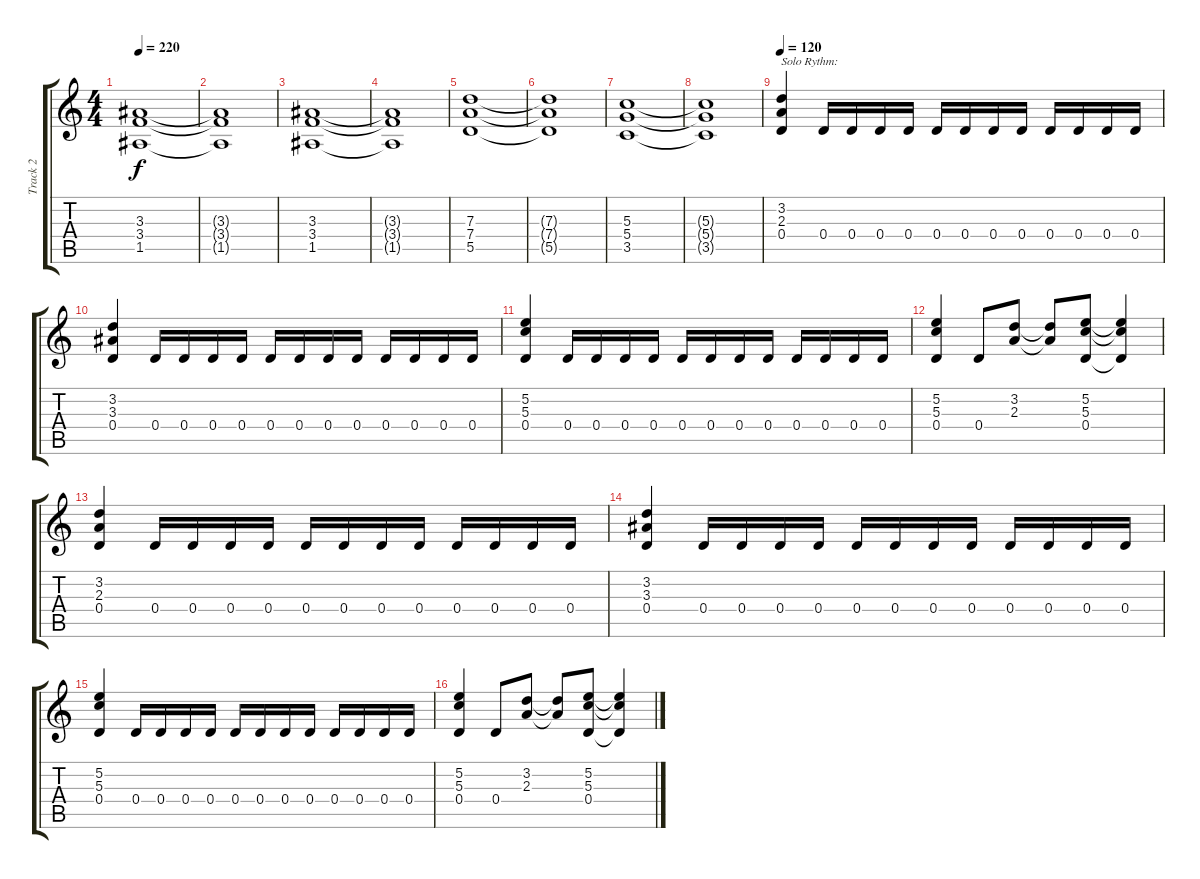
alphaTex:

\track ("Track 2" "Track 2") {instrument overdrivenguitar}
\staff {score tabs}
\tuning (E4 B3 G3 D3 A2 E2) {hide}
\ts (4 4)
\tempo 220
\clef g2
\ks c
(3.3 3.4 1.5).1{dy f} |
(3.3{t} 3.4{t} 1.5{t}).1 |
(3.3 3.4 1.5).1 |
(3.3{t} 3.4{t} 1.5{t}).1 |
(7.3 7.4 5.5).1 |
(7.3{t} 7.4{t} 5.5{t}).1 |
(5.3 5.4 3.5).1 |
(5.3{t} 5.4{t} 3.5{t}).1 |
\tempo 120
(3.2 2.3 0.4).4{txt "Solo Rythm:"} 0.4.16 0.4.16 0.4.16 0.4.16 0.4.16 0.4.16 0.4.16 0.4.16 0.4.16 0.4.16 0.4.16 0.4.16 |
(3.2 3.3 0.4).4 0.4.16 0.4.16 0.4.16 0.4.16 0.4.16 0.4.16 0.4.16 0.4.16 0.4.16 0.4.16 0.4.16 0.4.16 |
(5.2 5.3 0.4).4 0.4.16 0.4.16 0.4.16 0.4.16 0.4.16 0.4.16 0.4.16 0.4.16 0.4.16 0.4.16 0.4.16 0.4.16 |
(5.2 5.3 0.4).4 0.4.8 (3.2 2.3).8 (3.2{t} 2.3{t}).8 (5.2 5.3 0.4).8 (5.2{t} 5.3{t} 0.4{t}).4 |
(3.2 2.3 0.4).4 0.4.16 0.4.16 0.4.16 0.4.16 0.4.16 0.4.16 0.4.16 0.4.16 0.4.16 0.4.16 0.4.16 0.4.16 |
(3.2 3.3 0.4).4 0.4.16 0.4.16 0.4.16 0.4.16 0.4.16 0.4.16 0.4.16 0.4.16 0.4.16 0.4.16 0.4.16 0.4.16 |
(5.2 5.3 0.4).4 0.4.16 0.4.16 0.4.16 0.4.16 0.4.16 0.4.16 0.4.16 0.4.16 0.4.16 0.4.16 0.4.16 0.4.16 |
(5.2 5.3 0.4).4 0.4.8 (3.2 2.3).8 (3.2{t} 2.3{t}).8 (5.2 5.3 0.4).8 (5.2{t} 5.3{t} 0.4{t}).4
